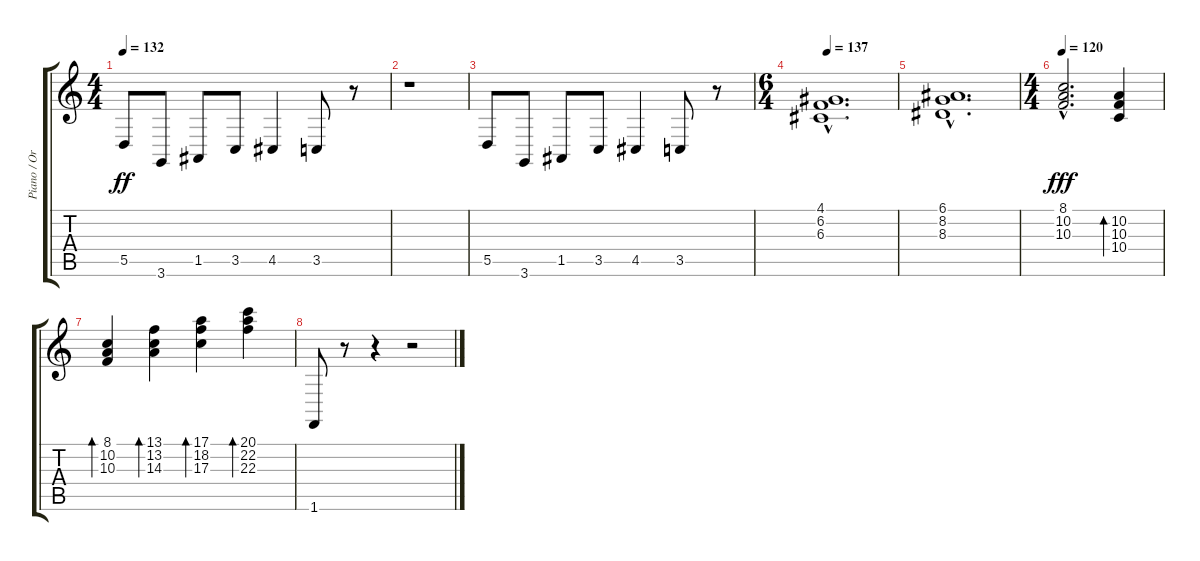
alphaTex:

\track ("Piano / Organ" "Piano / Or") {instrument brightacousticpiano}
\staff {score tabs}
\tuning (E4 B3 G3 D3 A2 E2) {hide}
\ts (4 4)
\tempo 132
\clef g2
\ks c
5.5.8{dy ff} 3.6.8 1.5.8 3.5.8 4.5.4 3.5.8 r.8 |
r.1 |
5.5.8 3.6.8 1.5.8 3.5.8 4.5.4 3.5.8 r.8 |
\ts (6 4)
\tempo 137
(4.1{hac} 6.2{hac} 6.3{hac}).1{d} |
(6.1{hac} 8.2{hac} 8.3{hac}).1{d} |
\ts (4 4)
\tempo 120
(8.1{hac} 10.2{hac} 10.3{hac}).2{d dy fff} (10.2 10.3 10.4).4{bd 480} |
(8.1 10.2 10.3).4{bd 480} (13.1 13.2 14.3).4{bd 480} (17.1 18.2 17.3).4{bd 480} (20.1 22.2 22.3).4{bd 480} |
1.6.8 r.8 r.4 r.2
